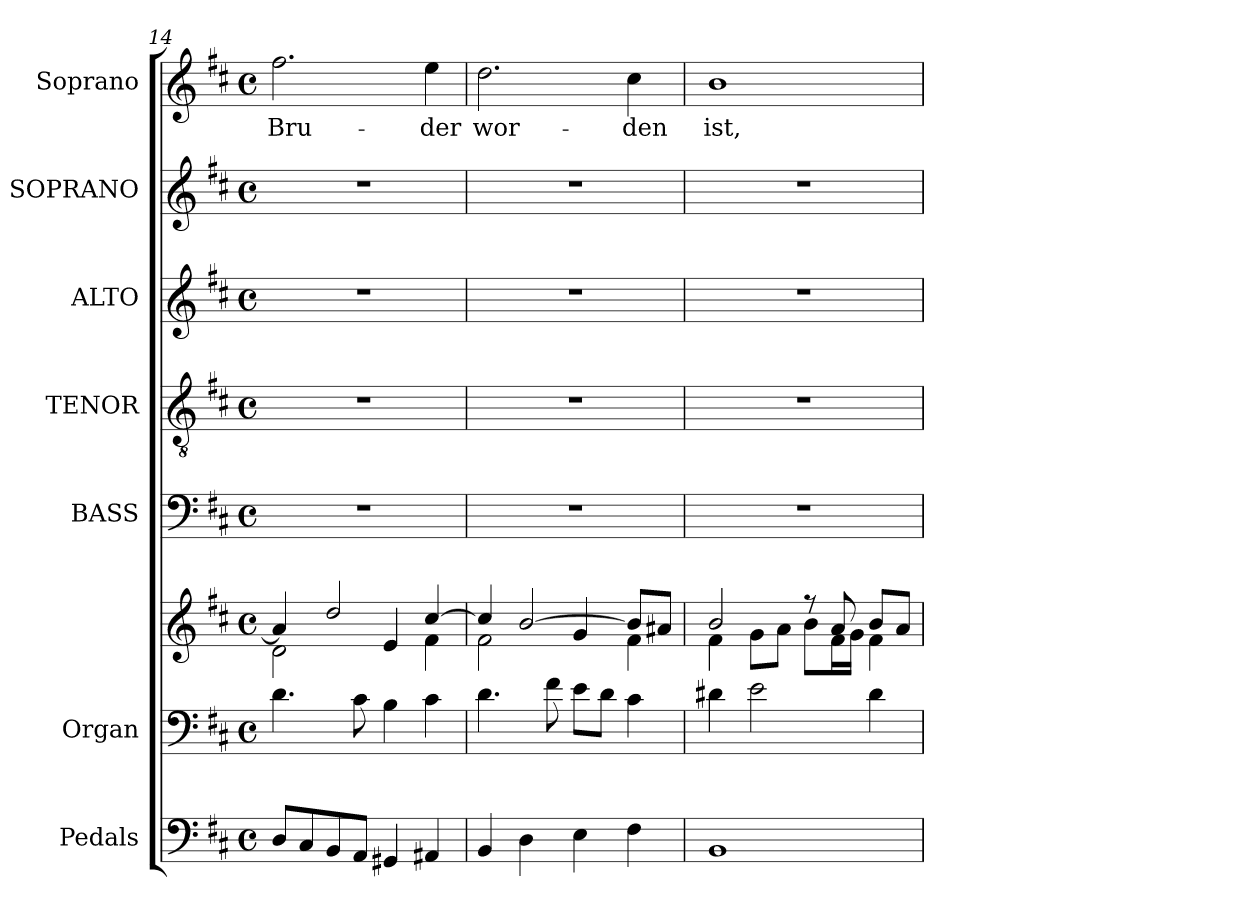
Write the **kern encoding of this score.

**kern	**kern	**kern	**kern	**kern	**kern	**kern	**kern	**text
*part7	*part6	*part6	*part5	*part4	*part3	*part2	*part1	*part1
*staff8	*staff7	*staff6	*staff5	*staff4	*staff3	*staff2	*staff1	*staff1
*I"Pedals	*I"Organ	*	*I"BASS	*I"TENOR	*I"ALTO	*I"SOPRANO	*I"Soprano	*
*I'Ped.	*I'Org.	*	*I'B.	*I'T.	*I'A.	*I'S.	*I'S.	*
*clefF4	*clefF4	*clefG2	*clefF4	*clefGv2	*clefG2	*clefG2	*clefG2	*
*	*	*	*	*ITrd7c12	*	*	*	*
*k[f#c#]	*k[f#c#]	*k[f#c#]	*k[f#c#]	*k[f#c#]	*k[f#c#]	*k[f#c#]	*k[f#c#]	*
*D:	*D:	*D:	*D:	*D:	*D:	*D:	*D:	*
*M4/4	*M4/4	*M4/4	*M4/4	*M4/4	*M4/4	*M4/4	*M4/4	*
*met(c)	*met(c)	*met(c)	*met(c)	*met(c)	*met(c)	*met(c)	*met(c)	*
=14	=14	=14	=14	=14	=14	=14	=14	=14
*	*	*^	*	*	*	*	*	*
!	!	!	!	!	!	!	!	!	!LO:LY:b:color=#000000
8Di/L	4.di\	4ai/]	2di\	1r	1r	1r	1r	2.ff#i\	Bru-
8C#i/	.	.	.	.	.	.	.	.	.
8BBi/	.	2ddi/	.	.	.	.	.	.	.
8AAi/J	8c#i\	.	.	.	.	.	.	.	.
4GG#Xi/	4Bi\	.	4ei/	.	.	.	.	.	.
!	!	!	!	!	!	!	!	!	!LO:LY:b:color=#000000
4AA#Xi/	4c#i\	[4cc#i/	4f#i\	.	.	.	.	4eei\	-der
=15	=15	=15	=15	=15	=15	=15	=15	=15	=15
!	!	!	!	!	!	!	!	!	!LO:LY:b:color=#000000
4BBi/	4.di\	4cc#i/]	2f#i\	1r	1r	1r	1r	2.ddi\	wor-
4Di\	.	[2bi/	.	.	.	.	.	.	.
.	8f#i\	.	.	.	.	.	.	.	.
4Ei\	8ei\L	.	4gi/	.	.	.	.	.	.
.	8di\J	.	.	.	.	.	.	.	.
!	!	!	!	!	!	!	!	!	!LO:LY:b:color=#000000
4F#i\	4c#i\	8bi/L]	4f#i\	.	.	.	.	4cc#i\	-den
.	.	8a#Xi/J	.	.	.	.	.	.	.
=16	=16	=16	=16	=16	=16	=16	=16	=16	=16
!	!	!	!	!	!	!	!	!	!LO:LY:b:color=#000000
1BBi	4d#Xi\	2bi/	4f#i\	1r	1r	1r	1r	1bi	ist,
.	2ei\	.	8gi\L	.	.	.	.	.	.
.	.	.	8ai\J	.	.	.	.	.	.
.	.	8r	8bi\L	.	.	.	.	.	.
.	.	8ai/	16f#i\L	.	.	.	.	.	.
.	.	.	16gi\JJ	.	.	.	.	.	.
.	4d#i\	8bi/L	4f#i\	.	.	.	.	.	.
.	.	8ai/J	.	.	.	.	.	.	.
*	*	*v	*v	*	*	*	*	*	*
=	=	=	=	=	=	=	=	=
*-	*-	*-	*-	*-	*-	*-	*-	*-
